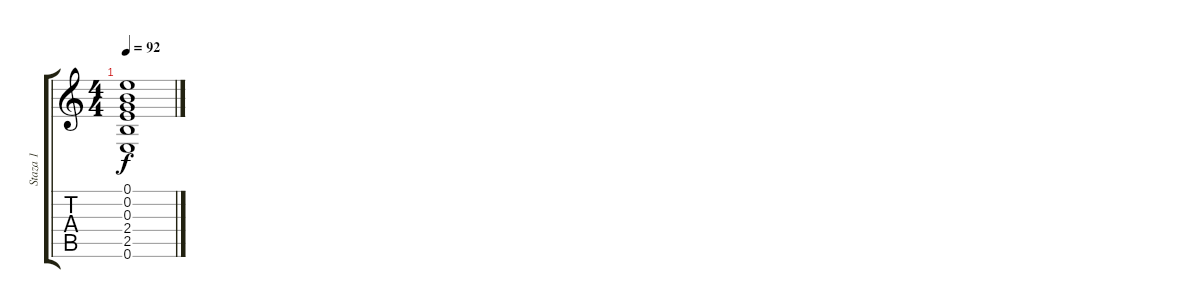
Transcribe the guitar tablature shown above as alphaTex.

\track ("Staza 1" "Staza 1") {instrument acousticguitarsteel}
\staff {score tabs}
\tuning (E4 B3 G3 D3 A2 E2) {hide}
\ts (4 4)
\tempo 92
\clef g2
\ks c
(0.1 0.2 0.3 2.4 2.5 0.6).1{dy f}
